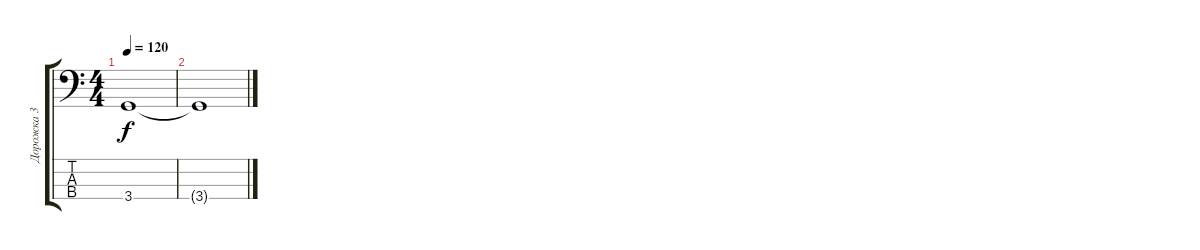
\track ("Дорожка 3" "Дорожка 3") {instrument electricbassfinger}
\staff {score tabs}
\tuning (G2 D2 A1 E1) {hide}
\ts (4 4)
\tempo 120
\clef f4
\ks c
3.4{t}.1{dy f} |
3.4{t}.1
